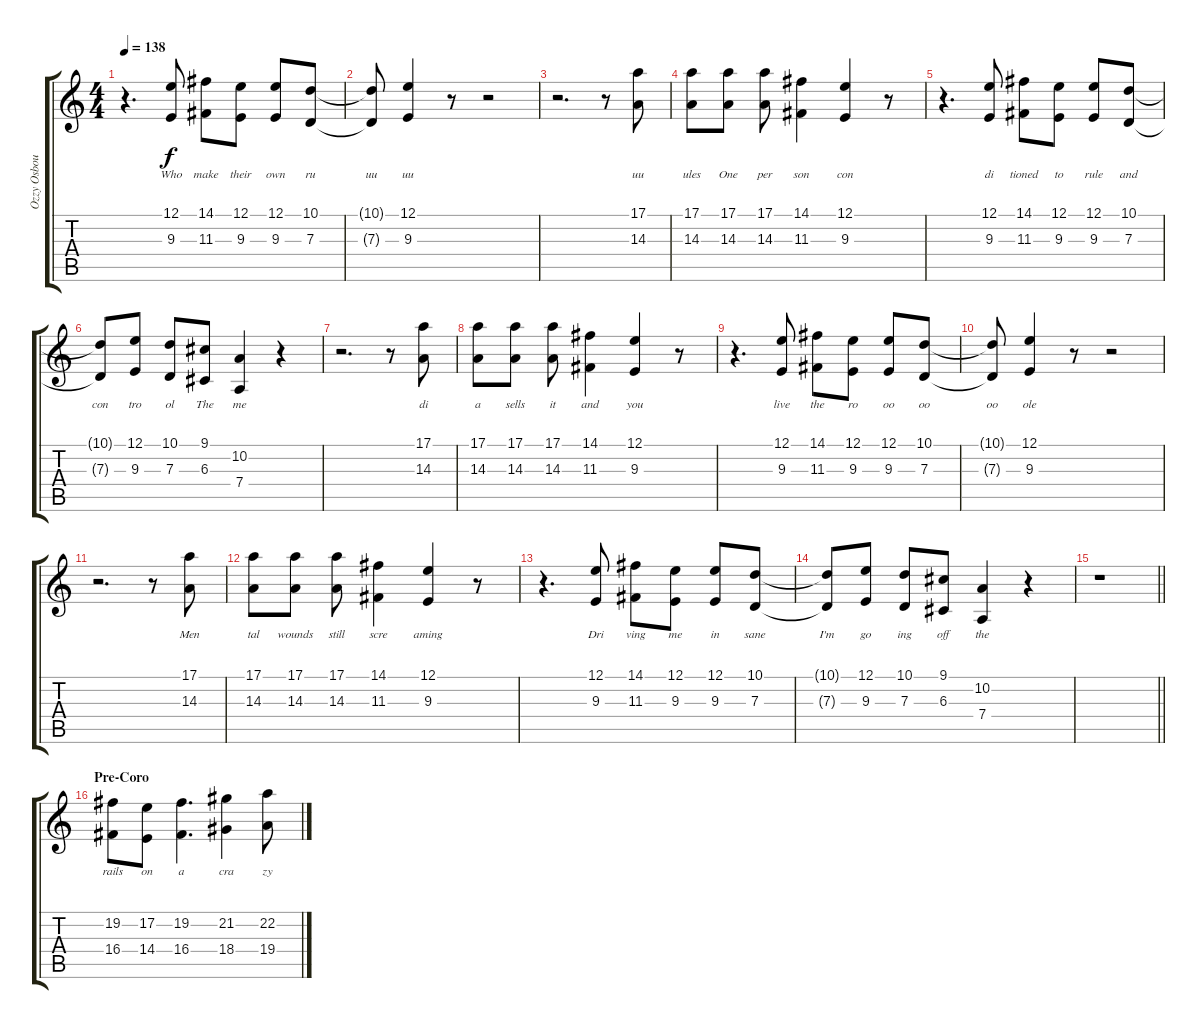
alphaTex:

\track ("Ozzy Osbourne" "Ozzy Osbou") {instrument lead2sawtooth}
\staff {score tabs}
\tuning (E4 B3 G3 D3 A2 E2) {hide}
\ts (4 4)
\tempo 138
\clef g2
\ks c
r.4{d dy f} (12.1 9.3).8{lyrics (0 "Who") lyrics (1 "") lyrics (2 "") lyrics (3 "") lyrics (4 "")} (14.1 11.3).8{lyrics (0 "make") lyrics (1 "") lyrics (2 "") lyrics (3 "") lyrics (4 "")} (12.1 9.3).8{lyrics (0 "their") lyrics (1 "") lyrics (2 "") lyrics (3 "") lyrics (4 "")} (12.1 9.3).8{lyrics (0 "own") lyrics (1 "") lyrics (2 "") lyrics (3 "") lyrics (4 "")} (10.1 7.3).8{lyrics (0 "ru") lyrics (1 "") lyrics (2 "") lyrics (3 "") lyrics (4 "")} |
(10.1{t} 7.3{t}).8{lyrics (0 "uu") lyrics (1 "") lyrics (2 "") lyrics (3 "") lyrics (4 "")} (12.1 9.3).4{lyrics (0 "uu") lyrics (1 "") lyrics (2 "") lyrics (3 "") lyrics (4 "")} r.8 r.2 |
r.2{d} r.8 (17.1 14.3).8{lyrics (0 "uu") lyrics (1 "") lyrics (2 "") lyrics (3 "") lyrics (4 "")} |
(17.1 14.3).8{lyrics (0 "ules") lyrics (1 "") lyrics (2 "") lyrics (3 "") lyrics (4 "")} (17.1 14.3).8{lyrics (0 "One") lyrics (1 "") lyrics (2 "") lyrics (3 "") lyrics (4 "")} (17.1 14.3).8{lyrics (0 "per") lyrics (1 "") lyrics (2 "") lyrics (3 "") lyrics (4 "")} (14.1 11.3).4{lyrics (0 "son") lyrics (1 "") lyrics (2 "") lyrics (3 "") lyrics (4 "")} (12.1 9.3).4{lyrics (0 "con") lyrics (1 "") lyrics (2 "") lyrics (3 "") lyrics (4 "")} r.8 |
r.4{d} (12.1 9.3).8{lyrics (0 "di") lyrics (1 "") lyrics (2 "") lyrics (3 "") lyrics (4 "")} (14.1 11.3).8{lyrics (0 "tioned") lyrics (1 "") lyrics (2 "") lyrics (3 "") lyrics (4 "")} (12.1 9.3).8{lyrics (0 "to") lyrics (1 "") lyrics (2 "") lyrics (3 "") lyrics (4 "")} (12.1 9.3).8{lyrics (0 "rule") lyrics (1 "") lyrics (2 "") lyrics (3 "") lyrics (4 "")} (10.1 7.3).8{lyrics (0 "and") lyrics (1 "") lyrics (2 "") lyrics (3 "") lyrics (4 "")} |
(10.1{t} 7.3{t}).8{lyrics (0 "con") lyrics (1 "") lyrics (2 "") lyrics (3 "") lyrics (4 "")} (12.1 9.3).8{lyrics (0 "tro") lyrics (1 "") lyrics (2 "") lyrics (3 "") lyrics (4 "")} (10.1 7.3).8{lyrics (0 "ol") lyrics (1 "") lyrics (2 "") lyrics (3 "") lyrics (4 "")} (9.1 6.3).8{lyrics (0 "The") lyrics (1 "") lyrics (2 "") lyrics (3 "") lyrics (4 "")} (10.2 7.4).4{lyrics (0 "me") lyrics (1 "") lyrics (2 "") lyrics (3 "") lyrics (4 "")} r.4 |
r.2{d} r.8 (17.1 14.3).8{lyrics (0 "di") lyrics (1 "") lyrics (2 "") lyrics (3 "") lyrics (4 "")} |
(17.1 14.3).8{lyrics (0 "a") lyrics (1 "") lyrics (2 "") lyrics (3 "") lyrics (4 "")} (17.1 14.3).8{lyrics (0 "sells") lyrics (1 "") lyrics (2 "") lyrics (3 "") lyrics (4 "")} (17.1 14.3).8{lyrics (0 "it") lyrics (1 "") lyrics (2 "") lyrics (3 "") lyrics (4 "")} (14.1 11.3).4{lyrics (0 "and") lyrics (1 "") lyrics (2 "") lyrics (3 "") lyrics (4 "")} (12.1 9.3).4{lyrics (0 "you") lyrics (1 "") lyrics (2 "") lyrics (3 "") lyrics (4 "")} r.8 |
r.4{d} (12.1 9.3).8{lyrics (0 "live") lyrics (1 "") lyrics (2 "") lyrics (3 "") lyrics (4 "")} (14.1 11.3).8{lyrics (0 "the") lyrics (1 "") lyrics (2 "") lyrics (3 "") lyrics (4 "")} (12.1 9.3).8{lyrics (0 "ro") lyrics (1 "") lyrics (2 "") lyrics (3 "") lyrics (4 "")} (12.1 9.3).8{lyrics (0 "oo") lyrics (1 "") lyrics (2 "") lyrics (3 "") lyrics (4 "")} (10.1 7.3).8{lyrics (0 "oo") lyrics (1 "") lyrics (2 "") lyrics (3 "") lyrics (4 "")} |
(10.1{t} 7.3{t}).8{lyrics (0 "oo") lyrics (1 "") lyrics (2 "") lyrics (3 "") lyrics (4 "")} (12.1 9.3).4{lyrics (0 "ole") lyrics (1 "") lyrics (2 "") lyrics (3 "") lyrics (4 "")} r.8 r.2 |
r.2{d} r.8 (17.1 14.3).8{lyrics (0 "Men") lyrics (1 "") lyrics (2 "") lyrics (3 "") lyrics (4 "")} |
(17.1 14.3).8{lyrics (0 "tal") lyrics (1 "") lyrics (2 "") lyrics (3 "") lyrics (4 "")} (17.1 14.3).8{lyrics (0 "wounds") lyrics (1 "") lyrics (2 "") lyrics (3 "") lyrics (4 "")} (17.1 14.3).8{lyrics (0 "still") lyrics (1 "") lyrics (2 "") lyrics (3 "") lyrics (4 "")} (14.1 11.3).4{lyrics (0 "scre") lyrics (1 "") lyrics (2 "") lyrics (3 "") lyrics (4 "")} (12.1 9.3).4{lyrics (0 "aming") lyrics (1 "") lyrics (2 "") lyrics (3 "") lyrics (4 "")} r.8 |
r.4{d} (12.1 9.3).8{lyrics (0 "Dri") lyrics (1 "") lyrics (2 "") lyrics (3 "") lyrics (4 "")} (14.1 11.3).8{lyrics (0 "ving") lyrics (1 "") lyrics (2 "") lyrics (3 "") lyrics (4 "")} (12.1 9.3).8{lyrics (0 "me") lyrics (1 "") lyrics (2 "") lyrics (3 "") lyrics (4 "")} (12.1 9.3).8{lyrics (0 "in") lyrics (1 "") lyrics (2 "") lyrics (3 "") lyrics (4 "")} (10.1 7.3).8{lyrics (0 "sane") lyrics (1 "") lyrics (2 "") lyrics (3 "") lyrics (4 "")} |
(10.1{t} 7.3{t}).8{lyrics (0 "I'm") lyrics (1 "") lyrics (2 "") lyrics (3 "") lyrics (4 "")} (12.1 9.3).8{lyrics (0 "go") lyrics (1 "") lyrics (2 "") lyrics (3 "") lyrics (4 "")} (10.1 7.3).8{lyrics (0 "ing") lyrics (1 "") lyrics (2 "") lyrics (3 "") lyrics (4 "")} (9.1 6.3).8{lyrics (0 "off") lyrics (1 "") lyrics (2 "") lyrics (3 "") lyrics (4 "")} (10.2 7.4).4{lyrics (0 "the") lyrics (1 "") lyrics (2 "") lyrics (3 "") lyrics (4 "")} r.4 |
\barLineRight lightlight
r.1 |
\section ("" "Pre-Coro")
(19.2 16.4).8{lyrics (0 "rails") lyrics (1 "") lyrics (2 "") lyrics (3 "") lyrics (4 "")} (17.2 14.4).8{lyrics (0 "on") lyrics (1 "") lyrics (2 "") lyrics (3 "") lyrics (4 "")} (19.2 16.4).4{d lyrics (0 "a") lyrics (1 "") lyrics (2 "") lyrics (3 "") lyrics (4 "")} (21.2 18.4).4{lyrics (0 "cra") lyrics (1 "") lyrics (2 "") lyrics (3 "") lyrics (4 "")} (22.2 19.4).8{lyrics (0 "zy") lyrics (1 "") lyrics (2 "") lyrics (3 "") lyrics (4 "")}
